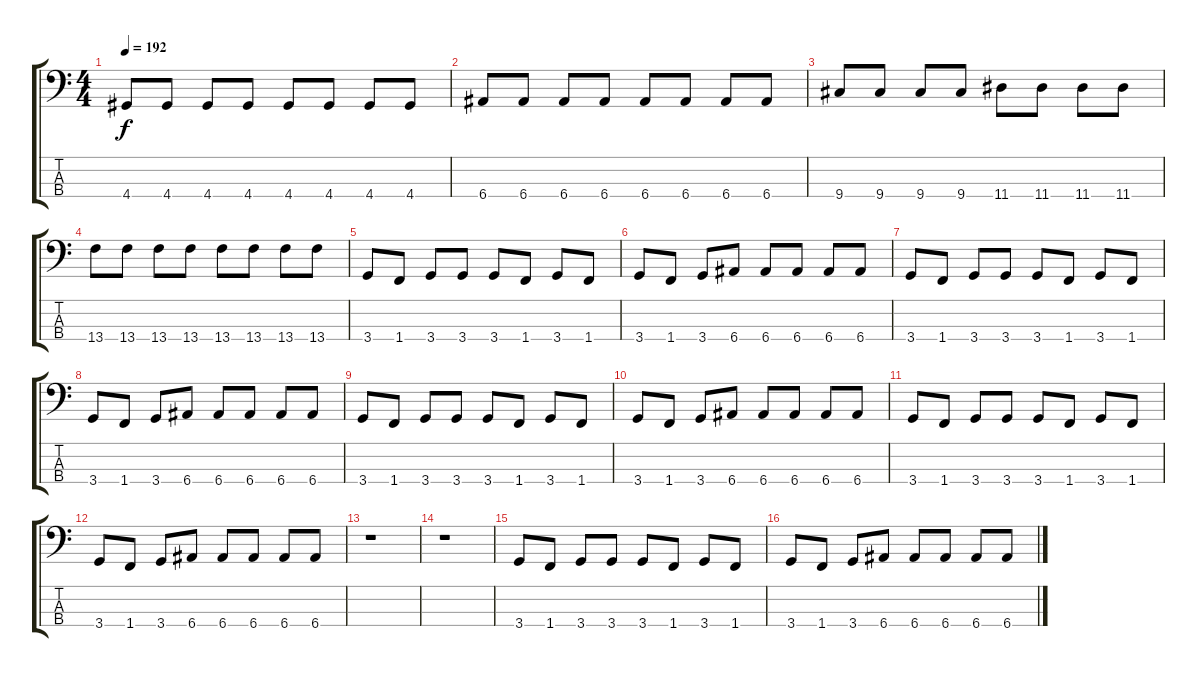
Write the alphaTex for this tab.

\track "" {instrument electricbassfinger}
\staff {score tabs}
\tuning (G2 D2 A1 E1) {hide}
\ts (4 4)
\tempo 192
\clef f4
\ks c
4.4.8{dy f} 4.4.8 4.4.8 4.4.8 4.4.8 4.4.8 4.4.8 4.4.8 |
6.4.8 6.4.8 6.4.8 6.4.8 6.4.8 6.4.8 6.4.8 6.4.8 |
9.4.8 9.4.8 9.4.8 9.4.8 11.4.8 11.4.8 11.4.8 11.4.8 |
13.4.8 13.4.8 13.4.8 13.4.8 13.4.8 13.4.8 13.4.8 13.4.8 |
3.4.8 1.4.8 3.4.8 3.4.8 3.4.8 1.4.8 3.4.8 1.4.8 |
3.4.8 1.4.8 3.4.8 6.4.8 6.4.8 6.4.8 6.4.8 6.4.8 |
3.4.8 1.4.8 3.4.8 3.4.8 3.4.8 1.4.8 3.4.8 1.4.8 |
3.4.8 1.4.8 3.4.8 6.4.8 6.4.8 6.4.8 6.4.8 6.4.8 |
3.4.8 1.4.8 3.4.8 3.4.8 3.4.8 1.4.8 3.4.8 1.4.8 |
3.4.8 1.4.8 3.4.8 6.4.8 6.4.8 6.4.8 6.4.8 6.4.8 |
3.4.8 1.4.8 3.4.8 3.4.8 3.4.8 1.4.8 3.4.8 1.4.8 |
3.4.8 1.4.8 3.4.8 6.4.8 6.4.8 6.4.8 6.4.8 6.4.8 |
r.1 |
r.1 |
3.4.8 1.4.8 3.4.8 3.4.8 3.4.8 1.4.8 3.4.8 1.4.8 |
3.4.8 1.4.8 3.4.8 6.4.8 6.4.8 6.4.8 6.4.8 6.4.8
